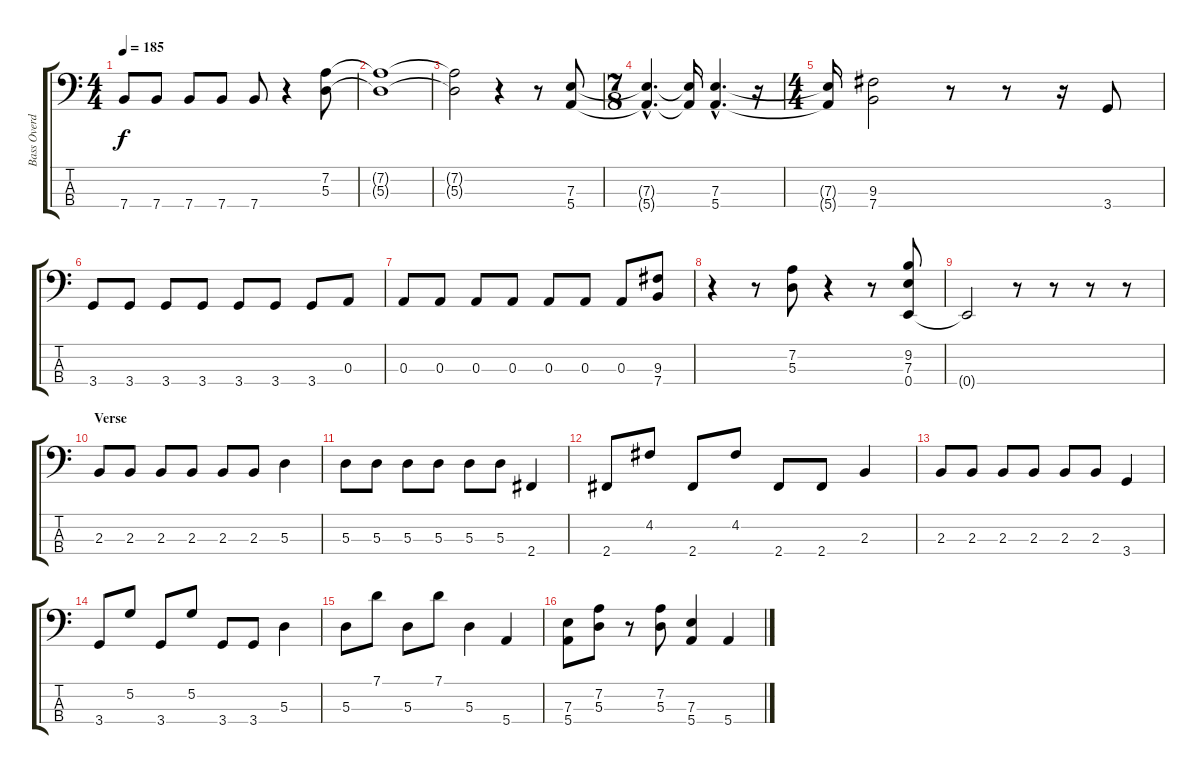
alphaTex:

\track ("Bass Overdub" "Bass Overd") {instrument distortionguitar}
\staff {score tabs}
\tuning (G2 D2 A1 E1) {hide}
\ts (4 4)
\tempo 185
\clef f4
\ks c
7.4.8{dy f} 7.4.8 7.4.8 7.4.8 7.4.8 r.4 (7.2 5.3).8 |
(7.2{t} 5.3{t}).1 |
(7.2{t} 5.3{t}).2 r.4 r.8 (7.3 5.4).8 |
\ts (7 8)
(7.3{hac t} 5.4{hac t}).4{d} (7.3{t} 5.4{t}).16 (7.3{hac} 5.4{hac}).4{d} r.16 |
\ts (4 4)
(7.3{t} 5.4{t}).16 (9.3 7.4).2 r.8 r.8 r.16 3.4.8 |
3.4.8 3.4.8 3.4.8 3.4.8 3.4.8 3.4.8 3.4.8 0.3.8 |
0.3.8 0.3.8 0.3.8 0.3.8 0.3.8 0.3.8 0.3.8 (9.3 7.4).8 |
r.4 r.8 (7.2 5.3).8 r.4 r.8 (9.2 7.3 0.4).8 |
0.4{t}.2 r.8 r.8 r.8 r.8 |
\section ("" "Verse")
2.3.8 2.3.8 2.3.8 2.3.8 2.3.8 2.3.8 5.3.4 |
5.3.8 5.3.8 5.3.8 5.3.8 5.3.8 5.3.8 2.4.4 |
2.4.8 4.2.8 2.4.8 4.2.8 2.4.8 2.4.8 2.3.4 |
2.3.8 2.3.8 2.3.8 2.3.8 2.3.8 2.3.8 3.4.4 |
3.4.8 5.2.8 3.4.8 5.2.8 3.4.8 3.4.8 5.3.4 |
5.3.8 7.1.8 5.3.8 7.1.8 5.3.4 5.4.4 |
(7.3 5.4).8 (7.2 5.3).8 r.8 (7.2 5.3).8 (7.3 5.4).4 5.4.4
